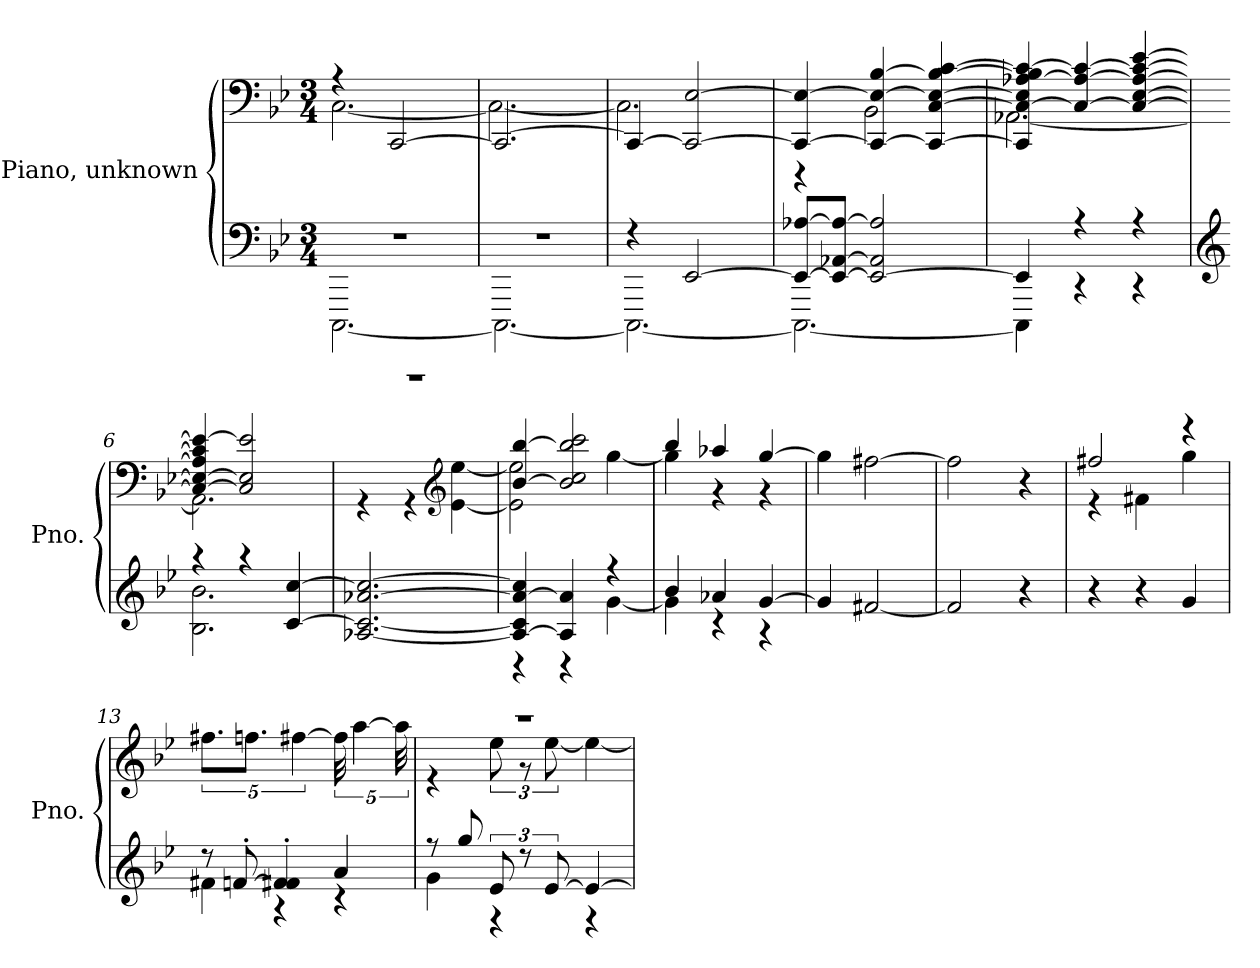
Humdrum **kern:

**kern	**kern
*part1	*part1
*staff2	*staff1
*I"Piano, unknown	*
*I'Pno.	*
*clefF4	*clefF4
*k[b-e-]	*k[b-e-]
*M3/4	*M3/4
*MM154	*MM154
=1	=1
*^	*^
2.r	[2.CCC\	4r	[2.C\
.	.	[2CC/	.
=2	=2	=2	=2
2.r	2.CCC\_	2.CC/_	2.C\_
=3	=3	=3	=3
4r	2.CCC\_	4CC/_	2.C\]
[2EE-/	.	2CC/_ [2E-/	.
=4	=4	=4	=4
8EE-/_ [8A-X/L	2.CCC\_	4CC/_ 4E-/_	4r
8EE-/_ [8AA-X/ 8A-/_J	.	.	.
2EE-/_ 2AA-/] 2A-/]	.	4CC/_ 4E-/_ [4B-/	2BB-\
.	.	4CC/_ [4C/ 4E-/_ 4B-/_ [4c/	.
=5	=5	=5	=5
4EE-/]	4CCC\]	4CC/] 4C/_ 4E-/] [4A-X/ 4B-/] 4c/_	[2.AA-X\
4r	4r	4C/_ 4A-/_ 4c/_	.
4r	4r	4C/_ [4E-/ 4A-/_ 4c/_ [4e-/	.
=6	=6	=6	=6
*clefG2	*	*	*
4r	2.B-\ 2.b-\	4C/_ 4E-/_ 4A-/] 4c/] 4e-/_	2.AA-\]
4r	.	2C/] 2E-/] 2e-/]	.
[4c/ [4cc/	.	.	.
*v	*v	*	*
=7	=7	=7
[2.A-X/ 2.c/_ [2.a-X/ 2.cc/_	2.r	4r
.	.	4r
*	*clefG2	*
.	.	[4e-\ [4ee-\
!!LO:LB:g=z	!!
=8	=8	=8
*^	*	*
4A-/_ 4c/] 4a-/_ 4cc/]	4r	[4b-/ [4bb-/	2e-\] 2ee-\]
4A-/] 4a-/]	4r	2b-/] 2cc/ 2bb-/] 2ccc/	.
4r	[4g\	.	[4gg\
=9	=9	=9	=9
4b-/	4g\]	4bb-/	4gg\]
4a-X/	4r	4aa-X/	4r
[4g/	4r	[4gg/	4r
*v	*v	*	*
*	*v	*v
=10	=10
4g/]	4gg\]
[2f#X/	[2ff#X\
=11	=11
2f#/]	2ff#\]
4r	4r
=12	=12
*	*^
4r	2ff#X/	4r
4r	.	4f#X\
4g/	4r	4gg\
*	*v	*v
=13	=13
*^	*
8r	4f#X\	10.ff#X\L
[8fn'/	.	.
.	.	10.ffn\J
4f/]' 4f#X/'	4r	.
.	.	[5ff#X\
4a/	4r	40ff#\]
.	.	[5aa\
.	.	40aa\]
=14	=14	=14
*	*	*^
8r	4g\	2.r	4r
8gg/	.	.	.
12e-/	4r	.	12ee-\
12r	.	.	12r
[12e-/	.	.	[12ee-\
4e-/_	4r	.	4ee-\_
*v	*v	*	*
*	*v	*v
=	=
*-	*-
